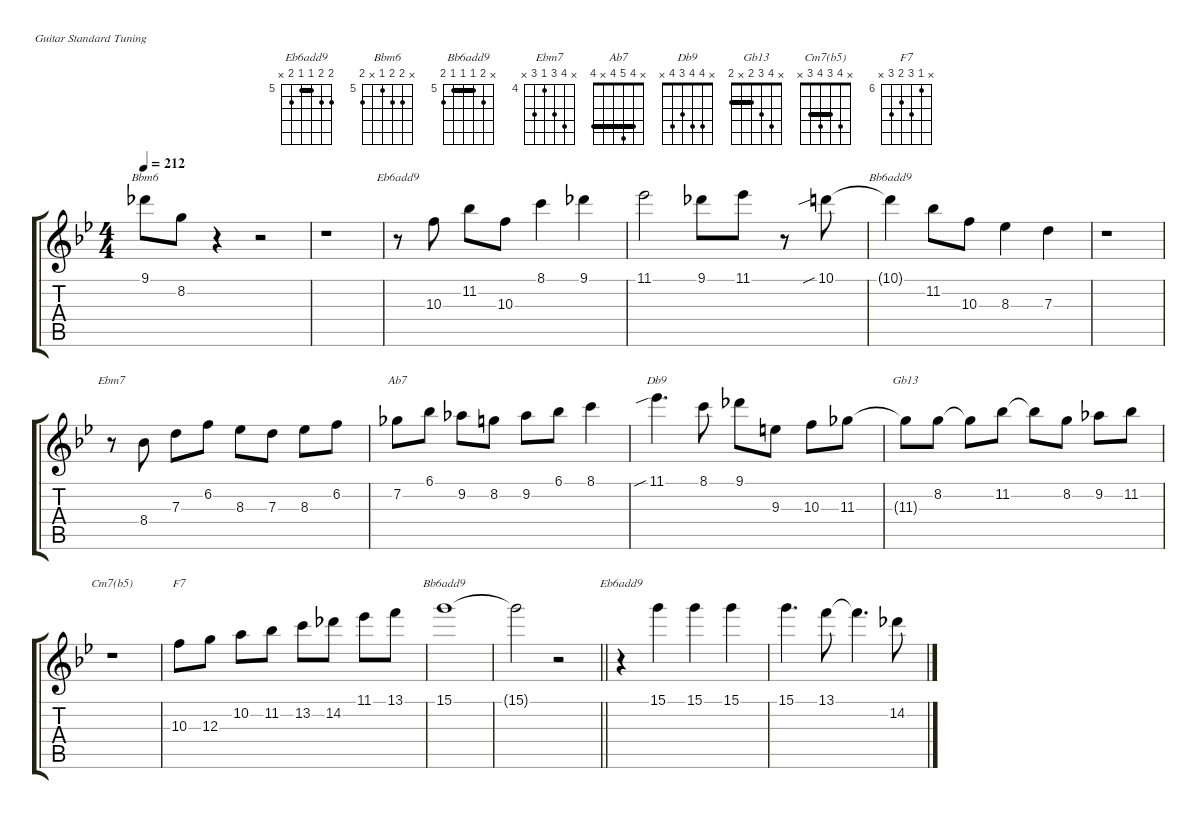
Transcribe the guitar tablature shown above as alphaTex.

\defaultSystemsLayout 4
\hideDynamics
\bracketExtendMode groupsimilarinstruments
\singleTrackTrackNamePolicy hidden
\multiTrackTrackNamePolicy allsystems
\firstSystemTrackNameMode fullname
\otherSystemsTrackNameMode fullname
\firstSystemTrackNameOrientation horizontal
\otherSystemsTrackNameOrientation horizontal
\defaultBarNumberDisplay Hide
\track ("lead melody" "E-Gt") {instrument electricguitarclean}
\staff {score tabs}
\tuning (E4 B3 G3 D3 A2 E2)
\chord ("Eb6add9" 6 6 5 5 6 x) {firstfret 5 barre 5}
\chord ("Bbm6" x 6 6 5 x 6) {firstfret 5}
\chord ("Bb6add9" x 6 5 5 5 6) {firstfret 5 barre (5 5)}
\chord ("Ebm7" x 7 6 4 6 x) {firstfret 4}
\chord ("Ab7" x 4 5 4 x 4) {barre (4 4)}
\chord ("Db9" x 4 4 3 4 x)
\chord ("Gb13" x 4 3 2 x 2) {barre 2}
\chord ("Cm7(b5)" x 4 3 4 3 x) {barre 3}
\chord ("F7" x 6 8 7 8 x) {firstfret 6}
\ts (4 4)
\tempo 212
\clef g2
\ks bb
9.1.8{ch "Bbm6" dy mf} 8.2.8 r.4 r.2 |
r.1 |
r.8{ch "Eb6add9"} 10.3.8 11.2.8 10.3.8 8.1.4 9.1.4 |
11.1.2 9.1.8 11.1.8 r.8 10.1{sib}.8 |
10.1{t}.4{ch "Bb6add9"} 11.2.8 10.3.8 8.3.4 7.3.4 |
r.1 |
r.8{ch "Ebm7"} 8.4.8 7.3.8 6.2.8 8.3.8 7.3.8 8.3.8 6.2.8 |
7.2.8{ch "Ab7"} 6.1.8 9.2.8 8.2.8 9.2.8 6.1.8 8.1.4 |
11.1{sib}.4{d ch "Db9"} 8.1.8 9.1.8 9.3.8 10.3.8 11.3.8 |
11.3{t}.8{ch "Gb13"} 8.2.8 8.2{t}.8 11.2.8 11.2{t}.8 8.2.8 9.2.8 11.2.8 |
r.1{ch "Cm7(b5)"} |
10.3.8{ch "F7"} 12.3.8 10.2.8 11.2.8 13.2.8 14.2.8 11.1.8 13.1.8 |
15.1.1{ch "Bb6add9"} |
\barLineRight lightlight
15.1{t}.2 r.2 |
r.4{ch "Eb6add9"} 15.1.4 15.1.4 15.1.4 |
15.1.4{d} 13.1.8 13.1{t}.4{d} 14.2.8
